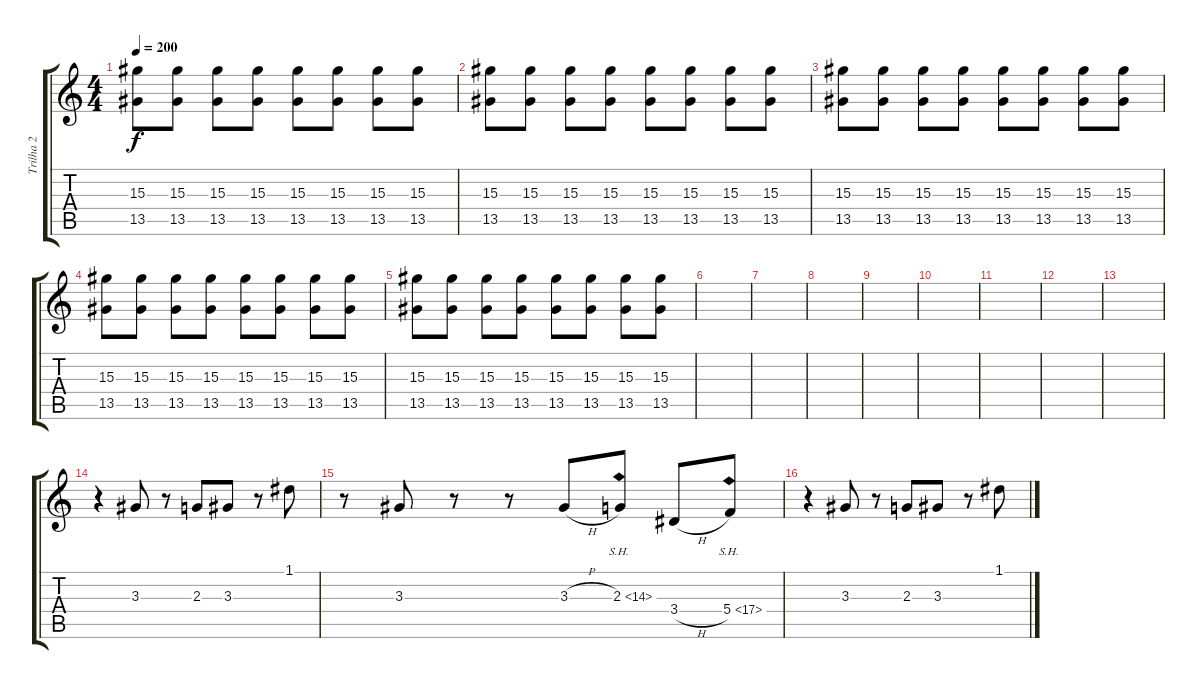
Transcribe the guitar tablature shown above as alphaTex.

\track ("Trilha 2" "Trilha 2") {instrument overdrivenguitar}
\staff {score tabs}
\tuning (D4 A3 F3 C3 G2 C2) {hide}
\ts (4 4)
\tempo 200
\clef g2
\ks c
(15.3 13.5).8{dy f} (15.3 13.5).8 (15.3 13.5).8 (15.3 13.5).8 (15.3 13.5).8 (15.3 13.5).8 (15.3 13.5).8 (15.3 13.5).8 |
(15.3 13.5).8 (15.3 13.5).8 (15.3 13.5).8 (15.3 13.5).8 (15.3 13.5).8 (15.3 13.5).8 (15.3 13.5).8 (15.3 13.5).8 |
(15.3 13.5).8 (15.3 13.5).8 (15.3 13.5).8 (15.3 13.5).8 (15.3 13.5).8 (15.3 13.5).8 (15.3 13.5).8 (15.3 13.5).8 |
(15.3 13.5).8 (15.3 13.5).8 (15.3 13.5).8 (15.3 13.5).8 (15.3 13.5).8 (15.3 13.5).8 (15.3 13.5).8 (15.3 13.5).8 |
(15.3 13.5).8 (15.3 13.5).8 (15.3 13.5).8 (15.3 13.5).8 (15.3 13.5).8 (15.3 13.5).8 (15.3 13.5).8 (15.3 13.5).8 |
|
|
|
|
|
|
|
|
r.4 3.3.8 r.8 2.3.8 3.3.8 r.8 1.1.8 |
r.8 3.3.8 r.8 r.8 3.3{h}.8 2.3{sh 12}.8 3.4{h}.8 5.4{sh 12}.8 |
r.4 3.3.8 r.8 2.3.8 3.3.8 r.8 1.1.8
